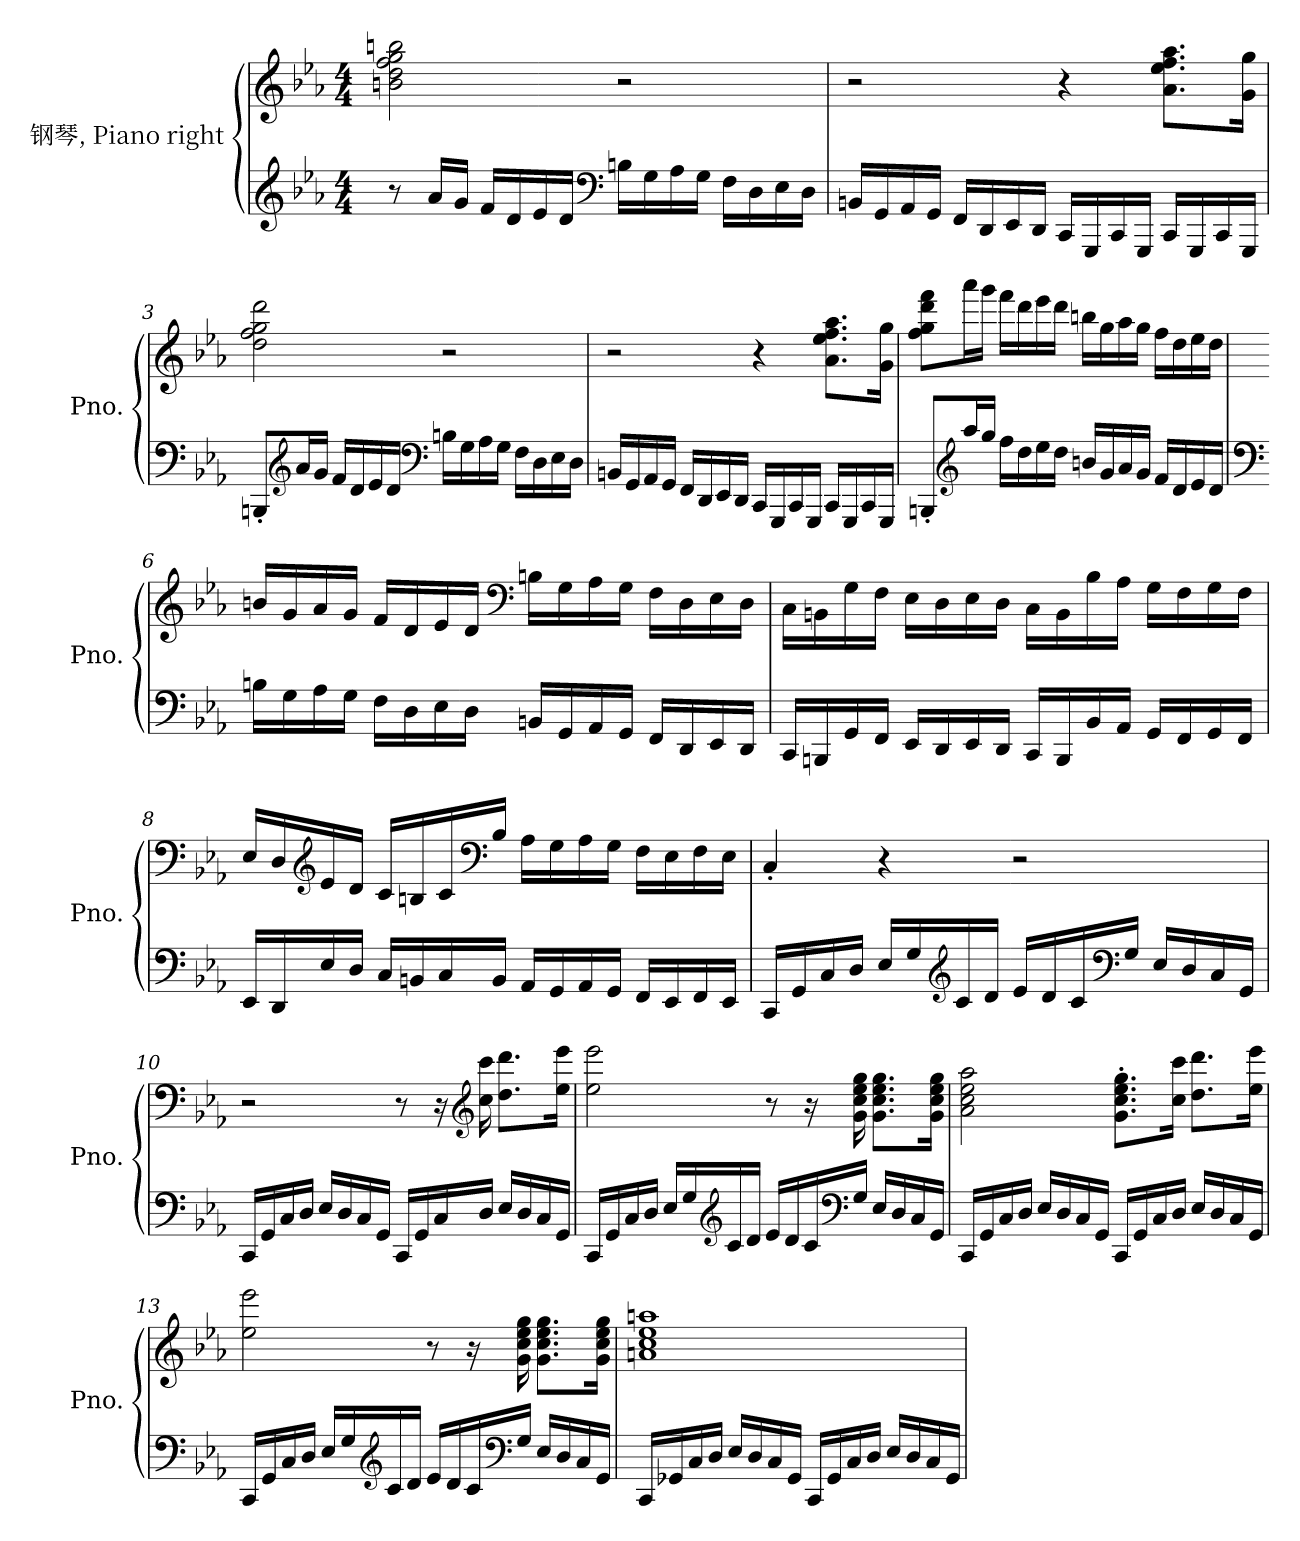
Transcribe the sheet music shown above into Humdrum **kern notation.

**kern	**kern
*part1	*part1
*staff2	*staff1
*I"钢琴, Piano right	*
*I'Pno.	*
*clefG2	*clefG2
*k[b-e-a-]	*k[b-e-a-]
*M4/4	*M4/4
*MM122	*MM122
=1	=1
8r	2bn\ 2dd\ 2ff\ 2gg\ 2bbn\
16a-/LL	.
16g/JJ	.
16f/LL	.
16d/	.
16e-/	.
16d/JJ	.
*clefF4	*
16Bn\LL	2r
16G\	.
16A-\	.
16G\JJ	.
16F\LL	.
16D\	.
16E-\	.
16D\JJ	.
=2	=2
16BBn/LL	2r
16GG/	.
16AA-/	.
16GG/JJ	.
16FF/LL	.
16DD/	.
16EE-/	.
16DD/JJ	.
*	*MM156
16CC/LL	4r
16GGG/	.
16CC/	.
16GGG/JJ	.
*	*MM118
16CC/LL	8.a-\ 8.ee-\ 8.ff\ 8.aa-\L
16GGG/	.
16CC/	.
*	*MM80
16GGG/JJ	16g\ 16gg\Jk
!!LO:LB:g=z
=3	=3
*	*MM133
8BBBn'/L	2dd\ 2ff\ 2gg\ 2ddd\
*clefG2	*
16a-/L	.
16g/JJ	.
16f/LL	.
16d/	.
16e-/	.
16d/JJ	.
*clefF4	*
16Bn\LL	2r
16G\	.
16A-\	.
16G\JJ	.
16F\LL	.
16D\	.
16E-\	.
16D\JJ	.
=4	=4
16BBn/LL	2r
16GG/	.
16AA-/	.
16GG/JJ	.
16FF/LL	.
16DD/	.
16EE-/	.
16DD/JJ	.
16CC/LL	4r
16GGG/	.
16CC/	.
16GGG/JJ	.
*	*MM118
16CC/LL	8.a-\ 8.ee-\ 8.ff\ 8.aa-\L
16GGG/	.
16CC/	.
*	*MM83
16GGG/JJ	16g\ 16gg\Jk
!!LO:LB:g=z
=5	=5
*	*MM146
8BBBn'/L	8ff\ 8gg\ 8ddd\ 8fff\L
*clefG2	*
*	*MM167
16aa-/L	16aaa-\L
16gg/JJ	16ggg\JJ
16ff\LL	16fff\LL
16dd\	16ddd\
16ee-\	16eee-\
16dd\JJ	16ddd\JJ
16bn/LL	16bbn\LL
16g/	16gg\
16a-/	16aa-\
16g/JJ	16gg\JJ
16f/LL	16ff\LL
16d/	16dd\
16e-/	16ee-\
16d/JJ	16dd\JJ
=6	=6
*clefF4	*
*	*MM161
16Bn\LL	16bn/LL
16G\	16g/
16A-\	16a-/
16G\JJ	16g/JJ
16F\LL	16f/LL
16D\	16d/
16E-\	16e-/
16D\JJ	16d/JJ
*	*clefF4
16BBn/LL	16Bn\LL
16GG/	16G\
16AA-/	16A-\
16GG/JJ	16G\JJ
16FF/LL	16F\LL
16DD/	16D\
16EE-/	16E-\
16DD/JJ	16D\JJ
!!LO:LB:g=z
=7	=7
16CC/LL	16C\LL
16BBBn/	16BBn\
*	*MM167
16GG/	16G\
16FF/JJ	16F\JJ
16EE-/LL	16E-\LL
*	*MM164
16DD/	16D\
16EE-/	16E-\
16DD/JJ	16D\JJ
*	*MM152
16CC/LL	16C\LL
16BBB/	16BB\
*	*MM166
16BB-/	16B-\
16AA-/JJ	16A-\JJ
*	*MM164
16GG/LL	16G\LL
16FF/	16F\
*	*MM163
16GG/	16G\
16FF/JJ	16F\JJ
=8	=8
*	*MM153
16EE-/LL	16E-/LL
16DD/	16D/
*	*clefG2
*	*MM159
16E-/	16e-/
16D/JJ	16d/JJ
16C/LL	16c/LL
*	*MM156
16BBn/	16Bn/
16C/	16c/
*	*clefF4
16BB/JJ	16B/JJ
16AA-/LL	16A-\LL
16GG/	16G\
16AA-/	16A-\
*	*MM147
16GG/JJ	16G\JJ
16FF/LL	16F\LL
*	*MM143
16EE-/	16E-\
*	*MM137
16FF/	16F\
16EE-/JJ	16E-\JJ
!!LO:LB:g=z
=9	=9
*	*MM100
16CC/LL	4C'/
16GG/	.
16C/	.
16D/JJ	.
16E-/LL	4r
16G/	.
*clefG2	*
16c/	.
16d/JJ	.
16e-/LL	2r
16d/	.
16c/	.
*clefF4	*
16G/JJ	.
16E-/LL	.
16D/	.
16C/	.
16GG/JJ	.
=10	=10
*	*MM152
16CC/LL	2r
16GG/	.
16C/	.
16D/JJ	.
16E-/LL	.
16D/	.
16C/	.
16GG/JJ	.
16CC/LL	8r
16GG/	.
*	*MM134
16C/	16r
*	*clefG2
*	*MM122
16D/JJ	16cc\ 16ccc\
*	*MM121
16E-/LL	8.dd\ 8.ddd\L
16D/	.
16C/	.
*	*MM111
16GG/JJ	16ee-\ 16eee-\Jk
!!LO:LB:g=z
=11	=11
*	*MM149
16CC/LL	2ee-\ 2eee-\
16GG/	.
16C/	.
16D/JJ	.
16E-/LL	.
16G/	.
*clefG2	*
16c/	.
16d/JJ	.
*	*MM154
16e-/LL	8r
16d/	.
16c/	16r
*clefF4	*
*	*MM129
16G/JJ	16g\ 16cc\ 16ee-\ 16gg\
*	*MM116
16E-/LL	8.g\ 8.cc\ 8.ee-\ 8.gg\L
16D/	.
16C/	.
*	*MM104
16GG/JJ	16g\ 16cc\ 16ee-\ 16gg\Jk
=12	=12
*	*MM141
16CC/LL	2a-\ 2cc\ 2ee-\ 2aa-\
16GG/	.
16C/	.
16D/JJ	.
16E-/LL	.
16D/	.
16C/	.
16GG/JJ	.
16CC/LL	8.g\' 8.cc\' 8.ee-\' 8.gg\'L
16GG/	.
16C/	.
*	*MM126
16D/JJ	16cc\ 16ccc\Jk
*	*MM121
16E-/LL	8.dd\ 8.ddd\L
16D/	.
16C/	.
*	*MM114
16GG/JJ	16ee-\ 16eee-\Jk
!!LO:PB:g=z
=13	=13
*	*MM148
16CC/LL	2ee-\ 2eee-\
16GG/	.
16C/	.
16D/JJ	.
16E-/LL	.
16G/	.
*clefG2	*
16c/	.
16d/JJ	.
*	*MM153
16e-/LL	8r
16d/	.
16c/	16r
*clefF4	*
*	*MM133
16G/JJ	16g\ 16cc\ 16ee-\ 16gg\
*	*MM124
16E-/LL	8.g\ 8.cc\ 8.ee-\ 8.gg\L
16D/	.
16C/	.
*	*MM115
16GG/JJ	16g\ 16cc\ 16ee-\ 16gg\Jk
=14	=14
*	*MM147
16CC/LL	1an 1cc 1ee- 1aan
16GG-X/	.
16C/	.
16D/JJ	.
16E-/LL	.
16D/	.
16C/	.
16GG-/JJ	.
16CC/LL	.
16GG-/	.
16C/	.
16D/JJ	.
16E-/LL	.
16D/	.
16C/	.
16GG-/JJ	.
=	=
*-	*-
